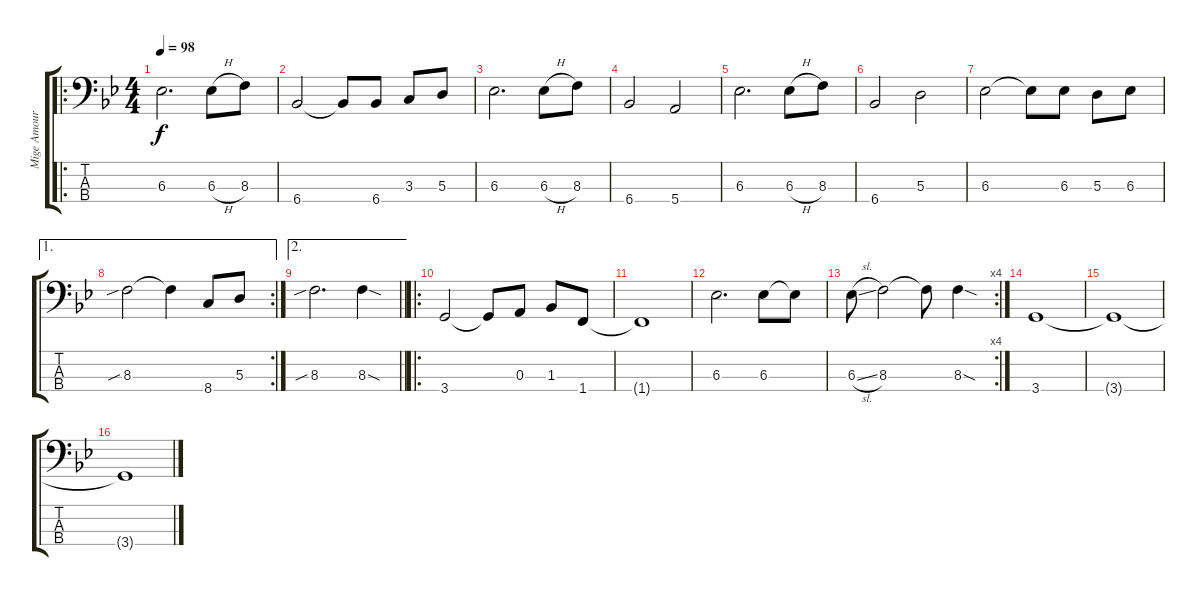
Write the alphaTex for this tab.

\track ("Mige Amour" "Mige Amour") {instrument electricbassfinger}
\staff {score tabs}
\tuning (G2 D2 A1 E1) {hide}
\ro
\ts (4 4)
\tempo 98
\clef f4
\ks bb
6.3.2{d dy f} 6.3{h}.8 8.3.8 |
6.4.2 6.4{t}.8 6.4.8 3.3.8 5.3.8 |
6.3.2{d} 6.3{h}.8 8.3.8 |
6.4.2 5.4.2 |
6.3.2{d} 6.3{h}.8 8.3.8 |
6.4.2 5.3.2 |
6.3.2 6.3{t}.8 6.3.8 5.3.8 6.3.8 |
\ae 1
\rc 2
8.3{sib}.2 8.3{t}.4 8.4.8 5.3.8 |
\ae 2
\barLineRight lightlight
8.3{sib}.2{d} 8.3{sod}.4 |
\ro
3.4.2 3.4{t}.8 0.3.8 1.3.8 1.4.8 |
1.4{t}.1 |
6.3.2{d} 6.3.8 6.3{t}.8 |
\rc 4
6.3{sl}.8 8.3.2 8.3{t}.8 8.3{sod}.4 |
3.4.1 |
3.4{t}.1 |
3.4{t}.1
